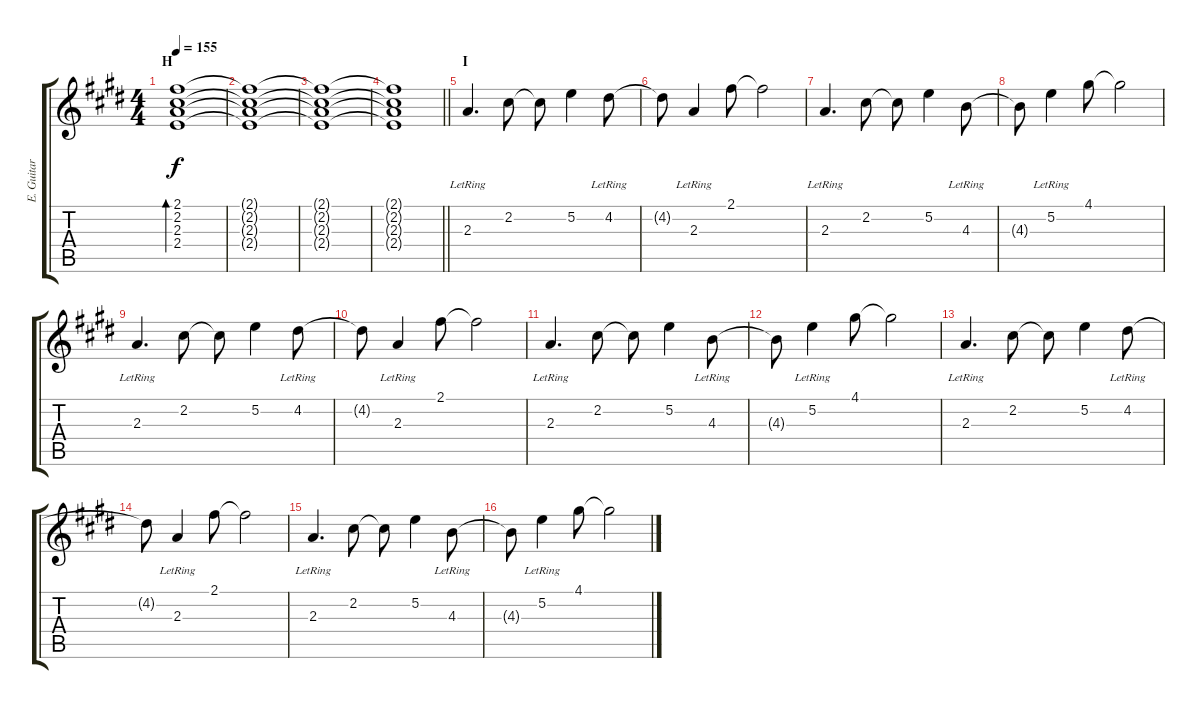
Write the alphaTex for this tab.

\track ("E. Guitar II" "E. Guitar ") {instrument overdrivenguitar}
\staff {score tabs}
\tuning (E4 B3 G3 D3 A2 E2) {hide}
\ts (4 4)
\section ("" "H")
\tempo 155
\clef g2
\ks e
(2.1 2.2 2.3 2.4).1{bd 120 dy f} |
(2.1{t} 2.2{t} 2.3{t} 2.4{t}).1 |
(2.1{t} 2.2{t} 2.3{t} 2.4{t}).1 |
\barLineRight lightlight
(2.1{t} 2.2{t} 2.3{t} 2.4{t}).1 |
\section ("" "I")
2.3{lr}.4{d} 2.2.8 2.2{t}.8 5.2.4 4.2{lr}.8 |
4.2{t}.8 2.3{lr}.4 2.1.8 2.1{t}.2 |
2.3{lr}.4{d} 2.2.8 2.2{t}.8 5.2.4 4.3{lr}.8 |
4.3{t}.8 5.2{lr}.4 4.1.8 4.1{t}.2 |
2.3{lr}.4{d} 2.2.8 2.2{t}.8 5.2.4 4.2{lr}.8 |
4.2{t}.8 2.3{lr}.4 2.1.8 2.1{t}.2 |
2.3{lr}.4{d} 2.2.8 2.2{t}.8 5.2.4 4.3{lr}.8 |
4.3{t}.8 5.2{lr}.4 4.1.8 4.1{t}.2 |
2.3{lr}.4{d} 2.2.8 2.2{t}.8 5.2.4 4.2{lr}.8 |
4.2{t}.8 2.3{lr}.4 2.1.8 2.1{t}.2 |
2.3{lr}.4{d} 2.2.8 2.2{t}.8 5.2.4 4.3{lr}.8 |
4.3{t}.8 5.2{lr}.4 4.1.8 4.1{t}.2
